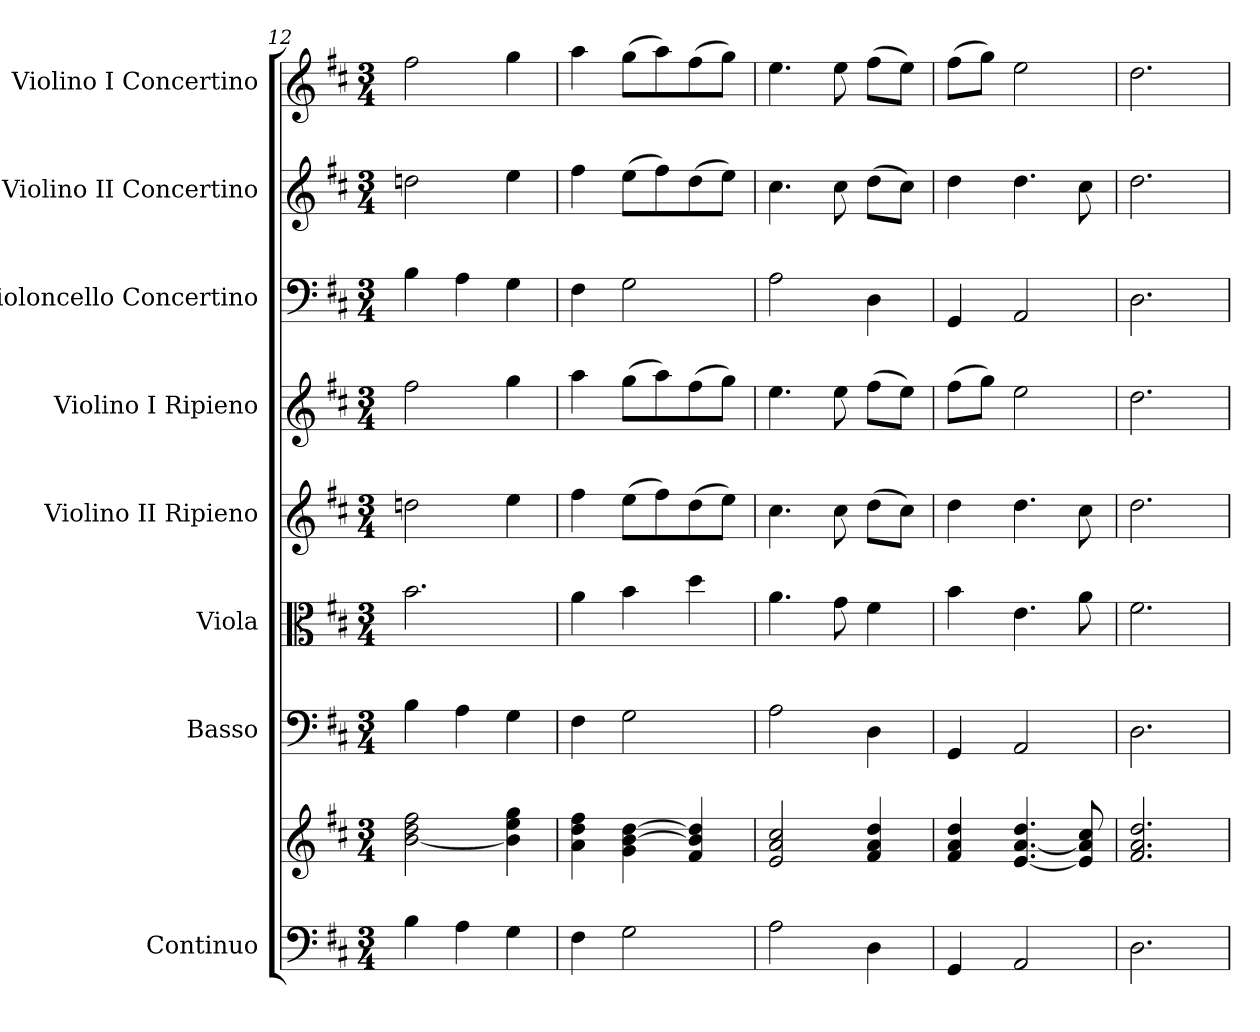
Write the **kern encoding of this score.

**kern	**kern	**kern	**kern	**kern	**kern	**kern	**kern	**kern
*part8	*part8	*part7	*part6	*part5	*part4	*part3	*part2	*part1
*staff9	*staff8	*staff7	*staff6	*staff5	*staff4	*staff3	*staff2	*staff1
*I"Continuo	*	*I"Basso	*I"Viola	*I"Violino II Ripieno	*I"Violino I Ripieno	*I"Violoncello Concertino	*I"Violino II Concertino	*I"Violino I Concertino
*	*	*	*	*	*	*I'Vc	*I'Vln	*I'Vln
*clefF4	*clefG2	*clefF4	*clefC3	*clefG2	*clefG2	*clefF4	*clefG2	*clefG2
*k[f#c#]	*k[f#c#]	*k[f#c#]	*k[f#c#]	*k[f#c#]	*k[f#c#]	*k[f#c#]	*k[f#c#]	*k[f#c#]
*M3/4	*M3/4	*M3/4	*M3/4	*M3/4	*M3/4	*M3/4	*M3/4	*M3/4
=12	=12	=12	=12	=12	=12	=12	=12	=12
4B\	[2b\ 2dd\ 2ff#\	4B\	2.b\	2ddn\	2ff#\	4B\	2ddn\	2ff#\
4A\	.	4A\	.	.	.	4A\	.	.
4G\	4b\] 4ee\ 4gg\	4G\	.	4ee\	4gg\	4G\	4ee\	4gg\
=13	=13	=13	=13	=13	=13	=13	=13	=13
4F#\	4a\ 4dd\ 4ff#\	4F#\	4a\	4ff#\	4aa\	4F#\	4ff#\	4aa\
2G\	4g\ [4b\ [4dd\	2G\	4b\	(>8ee\L	(>8gg\L	2G\	(>8ee\L	(>8gg\L
.	.	.	.	8ff#\)	8aa\)	.	8ff#\)	8aa\)
.	4f#/ 4b/] 4dd/]	.	4dd\	(>8dd\	(>8ff#\	.	(>8dd\	(>8ff#\
.	.	.	.	8ee\J)	8gg\J)	.	8ee\J)	8gg\J)
!!LO:PB:g=z
=14	=14	=14	=14	=14	=14	=14	=14	=14
2A\	2e/ 2a/ 2cc#/	2A\	4.a\	4.cc#\	4.ee\	2A\	4.cc#\	4.ee\
.	.	.	8g\	8cc#\	8ee\	.	8cc#\	8ee\
4D\	4f#/ 4a/ 4dd/	4D\	4f#\	(>8dd\L	(>8ff#\L	4D\	(>8dd\L	(>8ff#\L
.	.	.	.	8cc#\J)	8ee\J)	.	8cc#\J)	8ee\J)
=15	=15	=15	=15	=15	=15	=15	=15	=15
4GG/	4f#/ 4a/ 4dd/	4GG/	4b\	4dd\	(>8ff#\L	4GG/	4dd\	(>8ff#\L
.	.	.	.	.	8gg\J)	.	.	8gg\J)
2AA/	[4.e/ [4.a/ 4.dd/	2AA/	4.e\	4.dd\	2ee\	2AA/	4.dd\	2ee\
.	8e/] 8a/] 8cc#/	.	8a\	8cc#\	.	.	8cc#\	.
=16	=16	=16	=16	=16	=16	=16	=16	=16
2.D\	2.f#/ 2.a/ 2.dd/	2.D\	2.f#\	2.dd\	2.dd\	2.D\	2.dd\	2.dd\
=	=	=	=	=	=	=	=	=
*-	*-	*-	*-	*-	*-	*-	*-	*-
